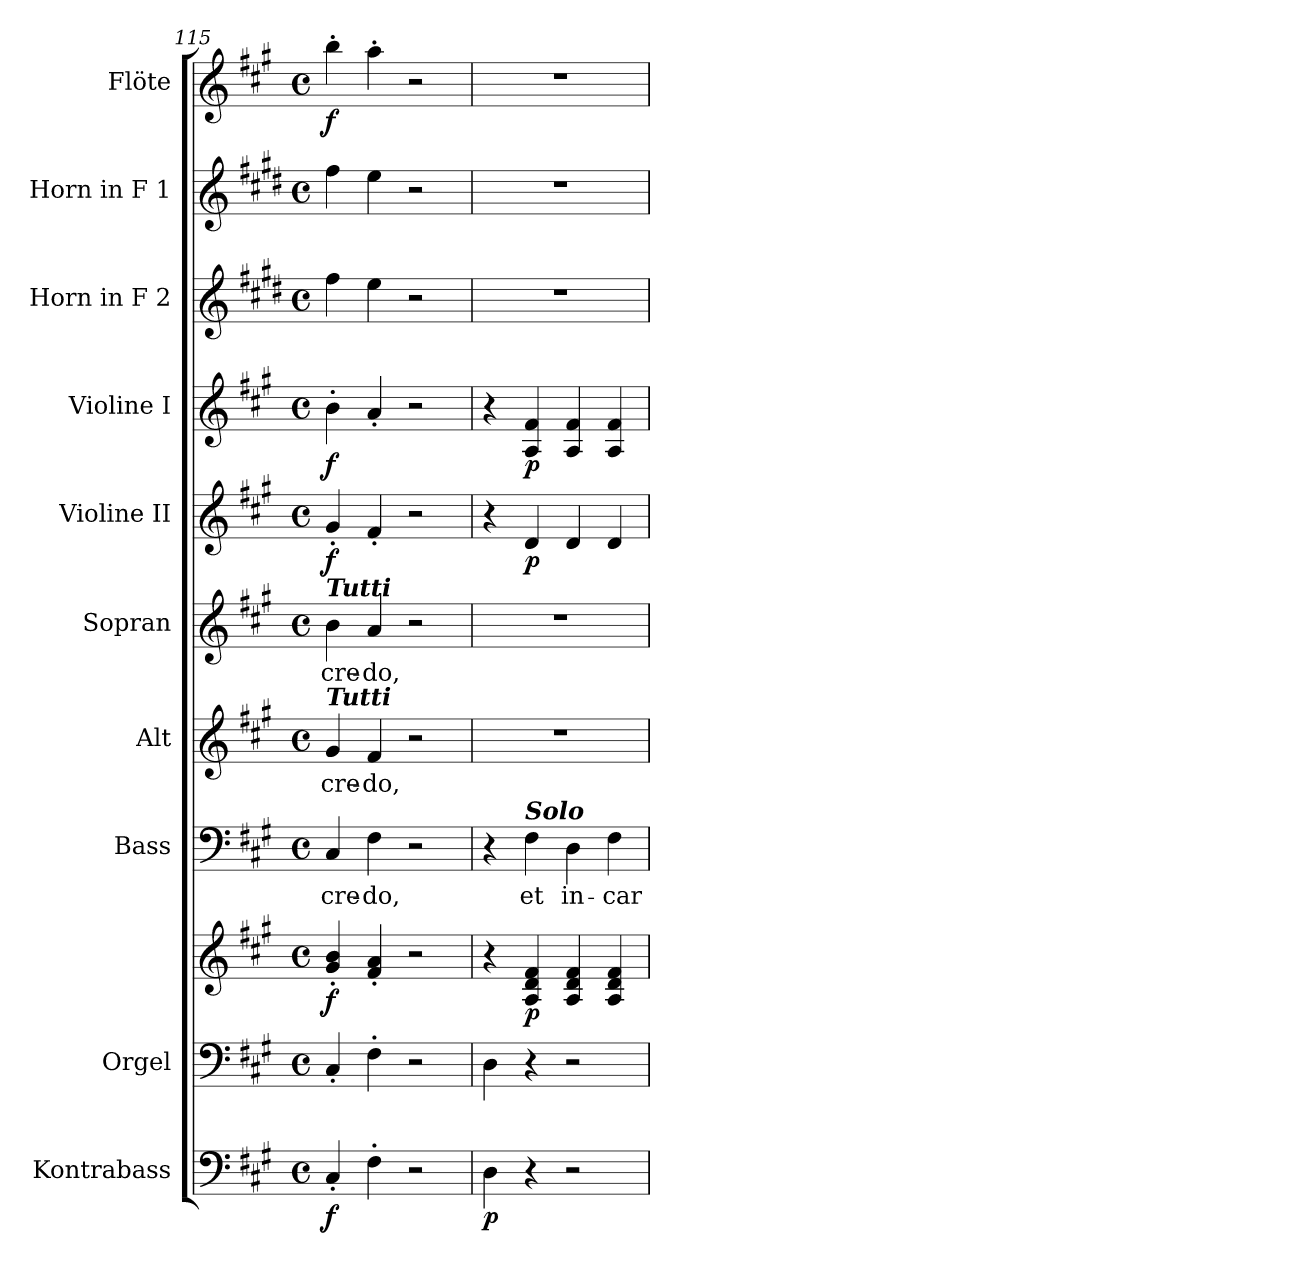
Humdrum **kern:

**kern	**dynam	**kern	**kern	**dynam	**kern	**text	**kern	**text	**kern	**text	**kern	**dynam	**kern	**dynam	**kern	**kern	**kern	**dynam
*part10	*part10	*part9	*part9	*part9	*part8	*part8	*part7	*part7	*part6	*part6	*part5	*part5	*part4	*part4	*part3	*part2	*part1	*part1
*staff11	*staff11	*staff10	*staff9	*staff9/10	*staff8	*staff8	*staff7	*staff7	*staff6	*staff6	*staff5	*staff5	*staff4	*staff4	*staff3	*staff2	*staff1	*staff1
*I"Kontrabass	*	*I"Orgel	*	*	*I"Bass	*	*I"Alt	*	*I"Sopran	*	*I"Violine II	*	*I"Violine I	*	*I"Horn in F 2	*I"Horn in F 1	*I"Flöte	*
*I'Kb.	*	*I'Org.	*	*	*I'B.	*	*I'A.	*	*I'S.	*	*I'Vl. II	*	*I'Vl. I	*	*	*	*I'Fl.	*
*clefF4	*	*clefF4	*clefG2	*	*clefF4	*	*clefG2	*	*clefG2	*	*clefG2	*	*clefG2	*	*clefG2	*clefG2	*clefG2	*
*ITrd7c12	*	*	*	*	*	*	*	*	*	*	*	*	*	*	*ITrd4c7	*ITrd4c7	*	*
*k[f#c#g#]	*	*k[f#c#g#]	*k[f#c#g#]	*	*k[f#c#g#]	*	*k[f#c#g#]	*	*k[f#c#g#]	*	*k[f#c#g#]	*	*k[f#c#g#]	*	*k[f#c#g#]	*k[f#c#g#]	*k[f#c#g#]	*
*A:	*	*A:	*A:	*	*A:	*	*A:	*	*A:	*	*A:	*	*A:	*	*A:	*A:	*A:	*
*M4/4	*	*M4/4	*M4/4	*	*M4/4	*	*M4/4	*	*M4/4	*	*M4/4	*	*M4/4	*	*M4/4	*M4/4	*M4/4	*
*met(c)	*	*met(c)	*met(c)	*	*met(c)	*	*met(c)	*	*met(c)	*	*met(c)	*	*met(c)	*	*met(c)	*met(c)	*met(c)	*
=115	=115	=115	=115	=115	=115	=115	=115	=115	=115	=115	=115	=115	=115	=115	=115	=115	=115	=115
!	!	!	!	!	!	!	!	!	!LO:TX:a:Bi:t=Tutti	!	!	!	!	!	!	!	!	!
!	!	!	!	!	!	!	!LO:TX:a:Bi:t=Tutti	!	!	!	!	!	!	!	!	!	!	!
!	!LO:DY:b	!	!	!LO:DY:b	!	!LO:LY:b	!	!LO:LY:b	!	!LO:LY:b	!	!LO:DY:b	!	!LO:DY:b	!	!	!	!LO:DY:b
4CC#'</	f	4C#'</	4g#/'< 4b/'<	f	4C#/	cre-	4g#/	cre-	4b\	cre-	4g#'</	f	4b'>\	f	4b\	4b\	4bb'>\	f
!	!	!	!	!	!	!LO:LY:b	!	!LO:LY:b	!	!LO:LY:b	!	!	!	!	!	!	!	!
4FF#'>\	.	4F#'>\	4f#/'< 4a/'<	.	4F#\	-do,	4f#/	-do,	4a/	-do,	4f#'</	.	4a'</	.	4a\	4a\	4aa'>\	.
2r	.	2r	2r	.	2r	.	2r	.	2r	.	2r	.	2r	.	2r	2r	2r	.
=116	=116	=116	=116	=116	=116	=116	=116	=116	=116	=116	=116	=116	=116	=116	=116	=116	=116	=116
!	!LO:DY:b	!	!	!	!	!	!	!	!	!	!	!	!	!	!	!	!	!
4DD\	p	4D\	4r	.	4r	.	1r	.	1r	.	4r	.	4r	.	1r	1r	1r	.
!	!	!	!	!	!LO:TX:a:Bi:t=Solo	!	!	!	!	!	!	!	!	!	!	!	!	!
!	!	!	!	!LO:DY:b	!	!LO:LY:b	!	!	!	!	!	!LO:DY:b	!	!LO:DY:b	!	!	!	!
4r	.	4r	4A/ 4d/ 4f#/	p	4F#\	et	.	.	.	.	4d/	p	4A/ 4f#/	p	.	.	.	.
!	!	!	!	!	!	!LO:LY:b	!	!	!	!	!	!	!	!	!	!	!	!
2r	.	2r	4A/ 4d/ 4f#/	.	4D\	in-	.	.	.	.	4d/	.	4A/ 4f#/	.	.	.	.	.
!	!	!	!	!	!	!LO:LY:b	!	!	!	!	!	!	!	!	!	!	!	!
.	.	.	4A/ 4d/ 4f#/	.	4F#\	-car-	.	.	.	.	4d/	.	4A/ 4f#/	.	.	.	.	.
=	=	=	=	=	=	=	=	=	=	=	=	=	=	=	=	=	=	=
*-	*-	*-	*-	*-	*-	*-	*-	*-	*-	*-	*-	*-	*-	*-	*-	*-	*-	*-
